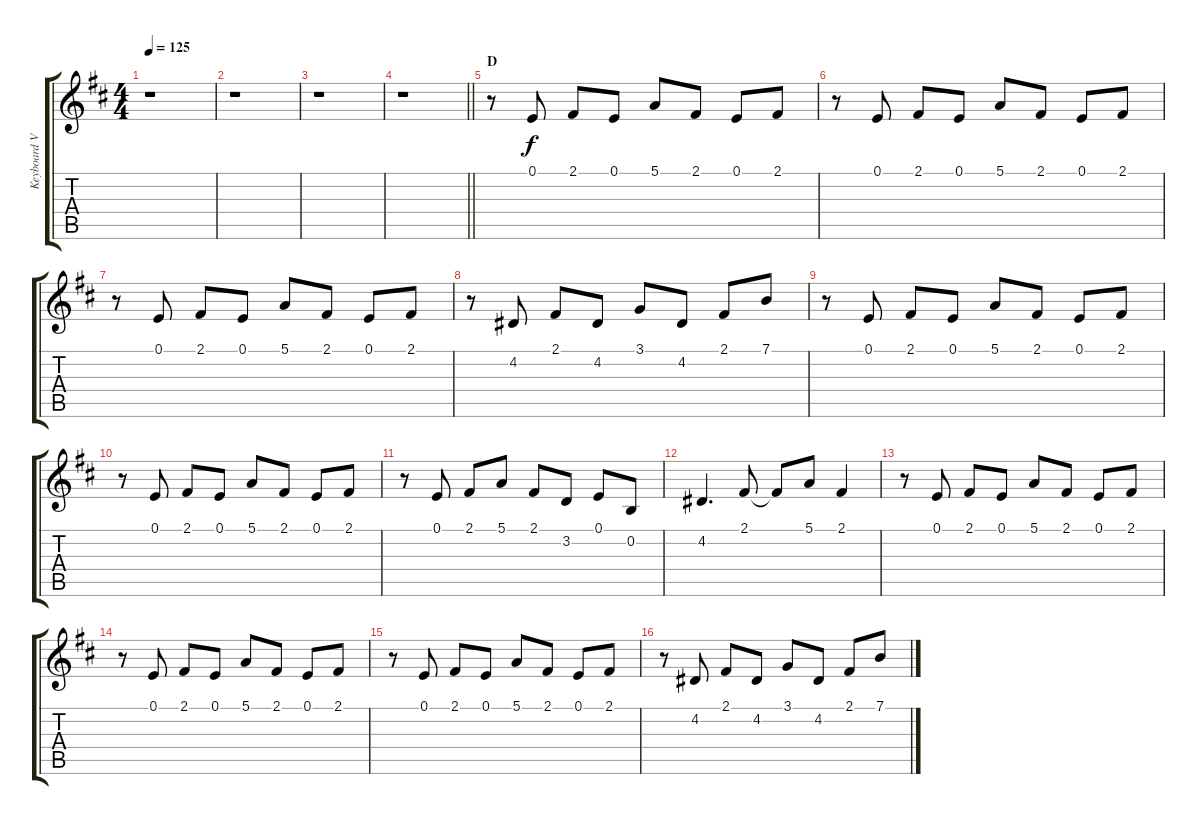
\track ("Keyboard V" "Keyboard V") {instrument lead2sawtooth}
\staff {score tabs}
\tuning (E4 B3 G3 D3 A2 E2) {hide}
\ts (4 4)
\tempo 125
\clef g2
\ks d
r.1{dy f} |
r.1 |
r.1 |
\barLineRight lightlight
r.1 |
\section ("" "D")
r.8 0.1.8 2.1.8 0.1.8 5.1.8 2.1.8 0.1.8 2.1.8 |
r.8 0.1.8 2.1.8 0.1.8 5.1.8 2.1.8 0.1.8 2.1.8 |
r.8 0.1.8 2.1.8 0.1.8 5.1.8 2.1.8 0.1.8 2.1.8 |
r.8 4.2.8 2.1.8 4.2.8 3.1.8 4.2.8 2.1.8 7.1.8 |
r.8 0.1.8 2.1.8 0.1.8 5.1.8 2.1.8 0.1.8 2.1.8 |
r.8 0.1.8 2.1.8 0.1.8 5.1.8 2.1.8 0.1.8 2.1.8 |
r.8 0.1.8 2.1.8 5.1.8 2.1.8 3.2.8 0.1.8 0.2.8 |
4.2.4{d} 2.1.8 2.1{t}.8 5.1.8 2.1.4 |
r.8 0.1.8 2.1.8 0.1.8 5.1.8 2.1.8 0.1.8 2.1.8 |
r.8 0.1.8 2.1.8 0.1.8 5.1.8 2.1.8 0.1.8 2.1.8 |
r.8 0.1.8 2.1.8 0.1.8 5.1.8 2.1.8 0.1.8 2.1.8 |
r.8 4.2.8 2.1.8 4.2.8 3.1.8 4.2.8 2.1.8 7.1.8
